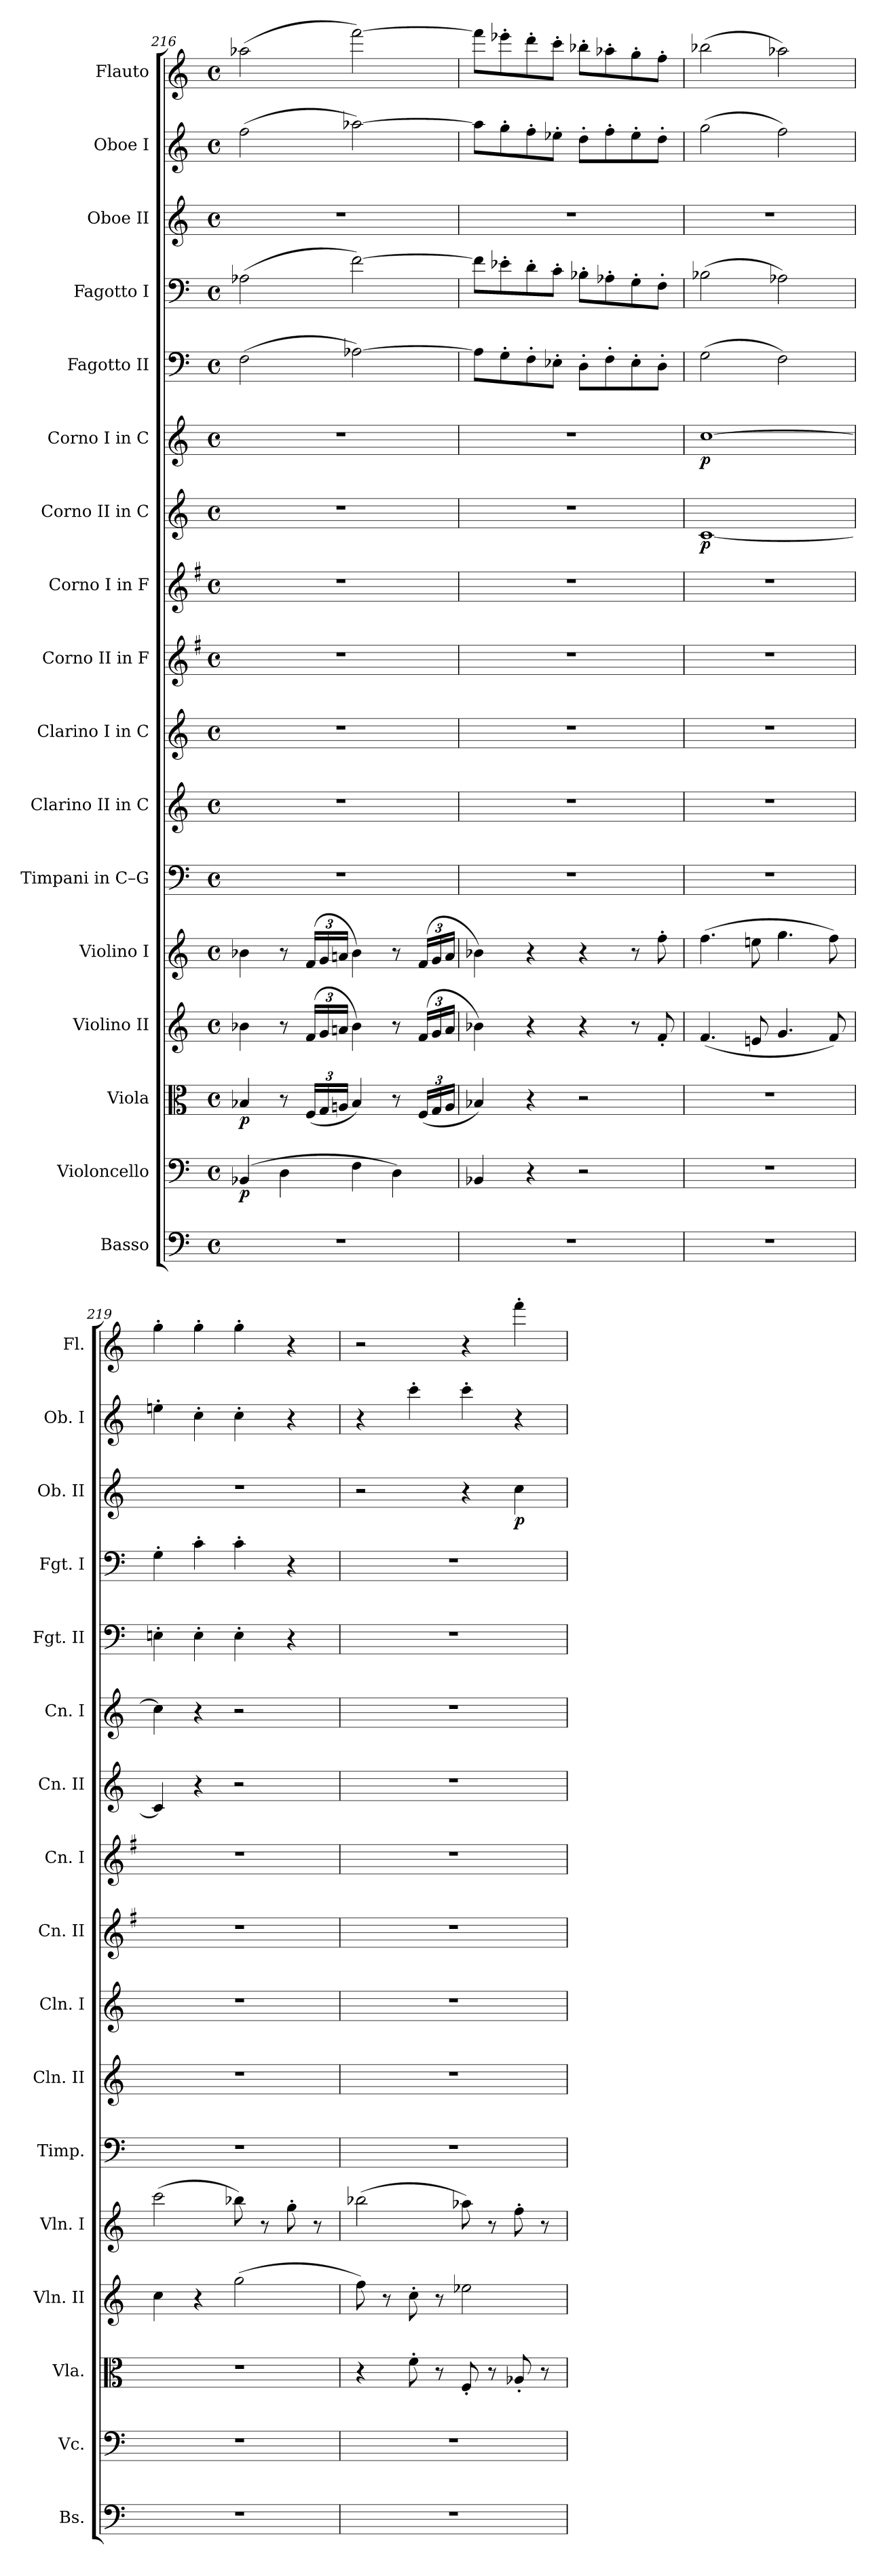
**kern	**kern	**dynam	**kern	**dynam	**kern	**kern	**kern	**kern	**kern	**kern	**kern	**kern	**dynam	**kern	**dynam	**kern	**kern	**kern	**dynam	**kern	**kern
*part17	*part16	*part16	*part15	*part15	*part14	*part13	*part12	*part11	*part10	*part9	*part8	*part7	*part7	*part6	*part6	*part5	*part4	*part3	*part3	*part2	*part1
*staff17	*staff16	*staff16	*staff15	*staff15	*staff14	*staff13	*staff12	*staff11	*staff10	*staff9	*staff8	*staff7	*staff7	*staff6	*staff6	*staff5	*staff4	*staff3	*staff3	*staff2	*staff1
*I"Basso	*I"Violoncello	*	*I"Viola	*	*I"Violino II	*I"Violino I	*I"Timpani in C–G	*I"Clarino II in C	*I"Clarino I in C	*I"Corno II in F	*I"Corno I in F	*I"Corno II in C	*	*I"Corno I in C	*	*I"Fagotto II	*I"Fagotto I	*I"Oboe II	*	*I"Oboe I	*I"Flauto
*I'Bs.	*I'Vc.	*	*I'Vla.	*	*I'Vln. II	*I'Vln. I	*I'Timp.	*I'Cln. II	*I'Cln. I	*I'Cn. II	*I'Cn. I	*I'Cn. II	*	*I'Cn. I	*	*I'Fgt. II	*I'Fgt. I	*I'Ob. II	*	*I'Ob. I	*I'Fl.
*clefF4	*clefF4	*	*clefC3	*	*clefG2	*clefG2	*clefF4	*clefG2	*clefG2	*clefG2	*clefG2	*clefG2	*	*clefG2	*	*clefF4	*clefF4	*clefG2	*	*clefG2	*clefG2
*ITrd7c12	*	*	*	*	*	*	*	*	*	*ITrd4c7	*ITrd4c7	*ITrd7c12	*	*ITrd7c12	*	*	*	*	*	*	*
*k[]	*k[]	*	*k[]	*	*k[]	*k[]	*k[]	*k[]	*k[]	*k[]	*k[]	*k[]	*	*k[]	*	*k[]	*k[]	*k[]	*	*k[]	*k[]
*M4/4	*M4/4	*	*M4/4	*	*M4/4	*M4/4	*M4/4	*M4/4	*M4/4	*M4/4	*M4/4	*M4/4	*	*M4/4	*	*M4/4	*M4/4	*M4/4	*	*M4/4	*M4/4
*met(c)	*met(c)	*	*met(c)	*	*met(c)	*met(c)	*met(c)	*met(c)	*met(c)	*met(c)	*met(c)	*met(c)	*	*met(c)	*	*met(c)	*met(c)	*met(c)	*	*met(c)	*met(c)
=216	=216	=216	=216	=216	=216	=216	=216	=216	=216	=216	=216	=216	=216	=216	=216	=216	=216	=216	=216	=216	=216
!	!	!LO:DY:b	!	!LO:DY:b	!	!	!	!	!	!	!	!	!	!	!	!	!	!	!	!	!
1r	(4BB-X/	p	4B-X/	p	4b-X\	4b-X\	1r	1r	1r	1r	1r	1r	.	1r	.	(2F\	(2A-X\	1r	.	(2ff\	(2aa-X\
.	4D\	.	8r	.	8r	8r	.	.	.	.	.	.	.	.	.	.	.	.	.	.	.
*	*	*	*Xbrackettup	*	*Xbrackettup	*Xbrackettup	*	*	*	*	*	*	*	*	*	*	*	*	*	*	*
.	.	.	(24F/LL	.	(24f/LL	(24f/LL	.	.	.	.	.	.	.	.	.	.	.	.	.	.	.
.	.	.	24G/	.	24g/	24g/	.	.	.	.	.	.	.	.	.	.	.	.	.	.	.
.	.	.	24An/JJ	.	24an/JJ	24an/JJ	.	.	.	.	.	.	.	.	.	.	.	.	.	.	.
.	4F\	.	4B-/)	.	4b-\)	4b-\)	.	.	.	.	.	.	.	.	.	[2A-X\)	[2f\)	.	.	[2aa-X\)	[2fff\)
.	4D\)	.	8r	.	8r	8r	.	.	.	.	.	.	.	.	.	.	.	.	.	.	.
.	.	.	(24F/LL	.	(24f/LL	(24f/LL	.	.	.	.	.	.	.	.	.	.	.	.	.	.	.
.	.	.	24G/	.	24g/	24g/	.	.	.	.	.	.	.	.	.	.	.	.	.	.	.
.	.	.	24A/JJ	.	24a/JJ	24a/JJ	.	.	.	.	.	.	.	.	.	.	.	.	.	.	.
!!LO:PB:g=z
=217	=217	=217	=217	=217	=217	=217	=217	=217	=217	=217	=217	=217	=217	=217	=217	=217	=217	=217	=217	=217	=217
1r	4BB-X/	.	4B-X/)	.	4b-X\)	4b-X\)	1r	1r	1r	1r	1r	1r	.	1r	.	8A-\L]	8f\L]	1r	.	8aa-\L]	8fff\L]
.	.	.	.	.	.	.	.	.	.	.	.	.	.	.	.	8G'\	8e-X'\	.	.	8gg'\	8eee-X'\
.	4r	.	4r	.	4r	4r	.	.	.	.	.	.	.	.	.	8F'\	8d'\	.	.	8ff'\	8ddd'\
.	.	.	.	.	.	.	.	.	.	.	.	.	.	.	.	8E-X'\J	8c'\J	.	.	8ee-X'\J	8ccc'\J
.	2r	.	2r	.	4r	4r	.	.	.	.	.	.	.	.	.	8D'\L	8B-X'\L	.	.	8dd'\L	8bb-X'\L
.	.	.	.	.	.	.	.	.	.	.	.	.	.	.	.	8F'\	8A-X'\	.	.	8ff'\	8aa-X'\
.	.	.	.	.	8r	8r	.	.	.	.	.	.	.	.	.	8E-'\	8G'\	.	.	8ee-'\	8gg'\
.	.	.	.	.	8f'/	8ff'\	.	.	.	.	.	.	.	.	.	8D'\J	8F'\J	.	.	8dd'\J	8ff'\J
=218	=218	=218	=218	=218	=218	=218	=218	=218	=218	=218	=218	=218	=218	=218	=218	=218	=218	=218	=218	=218	=218
!	!	!	!	!	!	!	!	!	!	!	!	!	!LO:DY:b	!	!LO:DY:b	!	!	!	!	!	!
1r	1r	.	1r	.	(4.f/	(4.ff\	1r	1r	1r	1r	1r	[1C	p	[1c	p	(2G\	(2B-X\	1r	.	(2gg\	(2bb-X\
.	.	.	.	.	8en/	8een\	.	.	.	.	.	.	.	.	.	.	.	.	.	.	.
.	.	.	.	.	4.g/	4.gg\	.	.	.	.	.	.	.	.	.	2F\)	2A-X\)	.	.	2ff\)	2aa-X\)
.	.	.	.	.	8f/)	8ff\)	.	.	.	.	.	.	.	.	.	.	.	.	.	.	.
=219	=219	=219	=219	=219	=219	=219	=219	=219	=219	=219	=219	=219	=219	=219	=219	=219	=219	=219	=219	=219	=219
1r	1r	.	1r	.	4cc\	(2ccc\	1r	1r	1r	1r	1r	4C/]	.	4c\]	.	4En'\	4G'\	1r	.	4een'\	4gg'\
.	.	.	.	.	4r	.	.	.	.	.	.	4r	.	4r	.	4E'\	4c'\	.	.	4cc'\	4gg'\
.	.	.	.	.	(2gg\	8bb-X\)	.	.	.	.	.	2r	.	2r	.	4E'\	4c'\	.	.	4cc'\	4gg'\
.	.	.	.	.	.	8r	.	.	.	.	.	.	.	.	.	.	.	.	.	.	.
.	.	.	.	.	.	8gg'\	.	.	.	.	.	.	.	.	.	4r	4r	.	.	4r	4r
.	.	.	.	.	.	8r	.	.	.	.	.	.	.	.	.	.	.	.	.	.	.
=220	=220	=220	=220	=220	=220	=220	=220	=220	=220	=220	=220	=220	=220	=220	=220	=220	=220	=220	=220	=220	=220
1r	1r	.	4r	.	8ff\)	(2bb-X\	1r	1r	1r	1r	1r	1r	.	1r	.	1r	1r	2r	.	4r	2r
.	.	.	.	.	8r	.	.	.	.	.	.	.	.	.	.	.	.	.	.	.	.
.	.	.	8f'\	.	8cc'\	.	.	.	.	.	.	.	.	.	.	.	.	.	.	4ccc'\	.
.	.	.	8r	.	8r	.	.	.	.	.	.	.	.	.	.	.	.	.	.	.	.
.	.	.	8F'/	.	2ee-X\	8aa-X\)	.	.	.	.	.	.	.	.	.	.	.	4r	.	4ccc'\	4r
.	.	.	8r	.	.	8r	.	.	.	.	.	.	.	.	.	.	.	.	.	.	.
!	!	!	!	!	!	!	!	!	!	!	!	!	!	!	!	!	!	!	!LO:DY:b	!	!
.	.	.	8A-X'/	.	.	8ff'\	.	.	.	.	.	.	.	.	.	.	.	4cc\	p	4r	4fff'\
.	.	.	8r	.	.	8r	.	.	.	.	.	.	.	.	.	.	.	.	.	.	.
=	=	=	=	=	=	=	=	=	=	=	=	=	=	=	=	=	=	=	=	=	=
*-	*-	*-	*-	*-	*-	*-	*-	*-	*-	*-	*-	*-	*-	*-	*-	*-	*-	*-	*-	*-	*-
